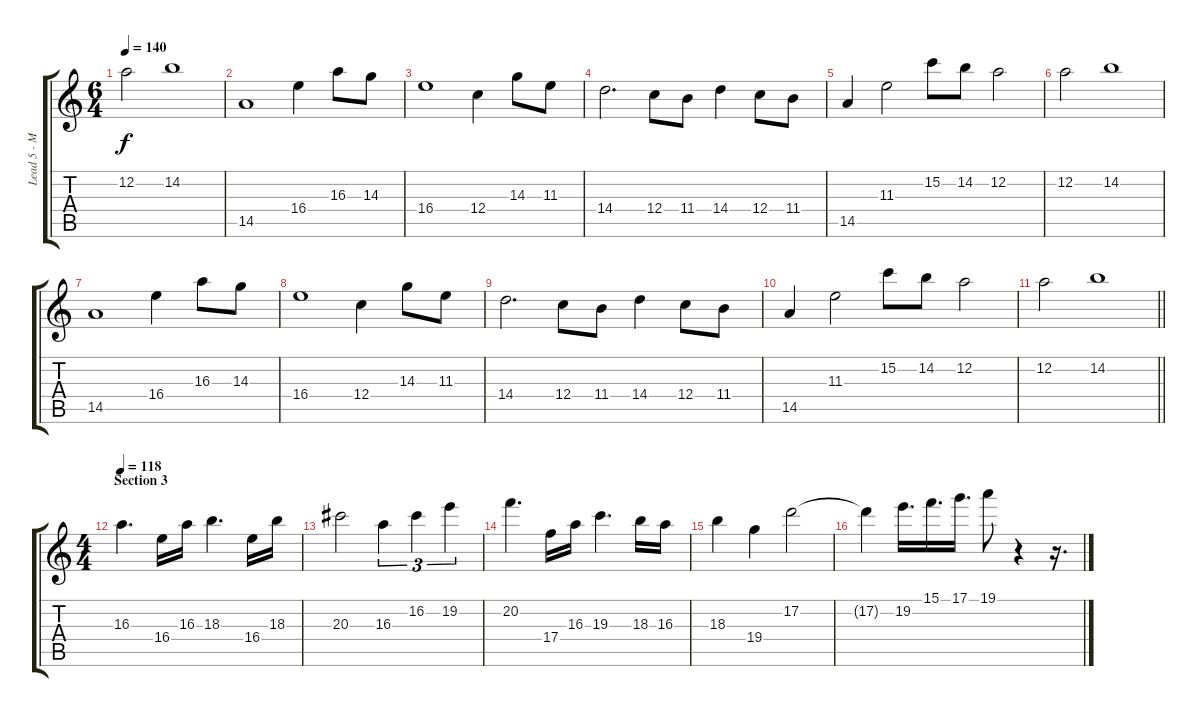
\track ("Lead 5 - Main Lead" "Lead 5 - M") {instrument overdrivenguitar}
\staff {score tabs}
\tuning (D4 A3 F3 C3 G2 C2) {hide}
\ts (6 4)
\tempo 140
\clef g2
\ks c
12.2.2{dy f} 14.2.1 |
14.5.1 16.4.4 16.3.8 14.3.8 |
16.4.1 12.4.4 14.3.8 11.3.8 |
14.4.2{d} 12.4.8 11.4.8 14.4.4 12.4.8 11.4.8 |
14.5.4 11.3.2 15.2.8 14.2.8 12.2.2 |
12.2.2 14.2.1 |
14.5.1 16.4.4 16.3.8 14.3.8 |
16.4.1 12.4.4 14.3.8 11.3.8 |
14.4.2{d} 12.4.8 11.4.8 14.4.4 12.4.8 11.4.8 |
14.5.4 11.3.2 15.2.8 14.2.8 12.2.2 |
\barLineRight lightlight
12.2.2 14.2.1 |
\ts (4 4)
\section ("" "Section 3")
\tempo 118
16.3.4{d} 16.4.16 16.3.16 18.3.4{d} 16.4.16 18.3.16 |
20.3.2 16.3.4{tu (3 2)} 16.2.4{tu (3 2)} 19.2.4{tu (3 2)} |
20.2.4{d} 17.4.16 16.3.16 19.3.4{d} 18.3.16 16.3.16 |
18.3.4 19.4.4 17.2.2 |
17.2{t}.4 19.2.16{d} 15.1.16{d} 17.1.16{d} 19.1.8 r.4 r.16{d}
